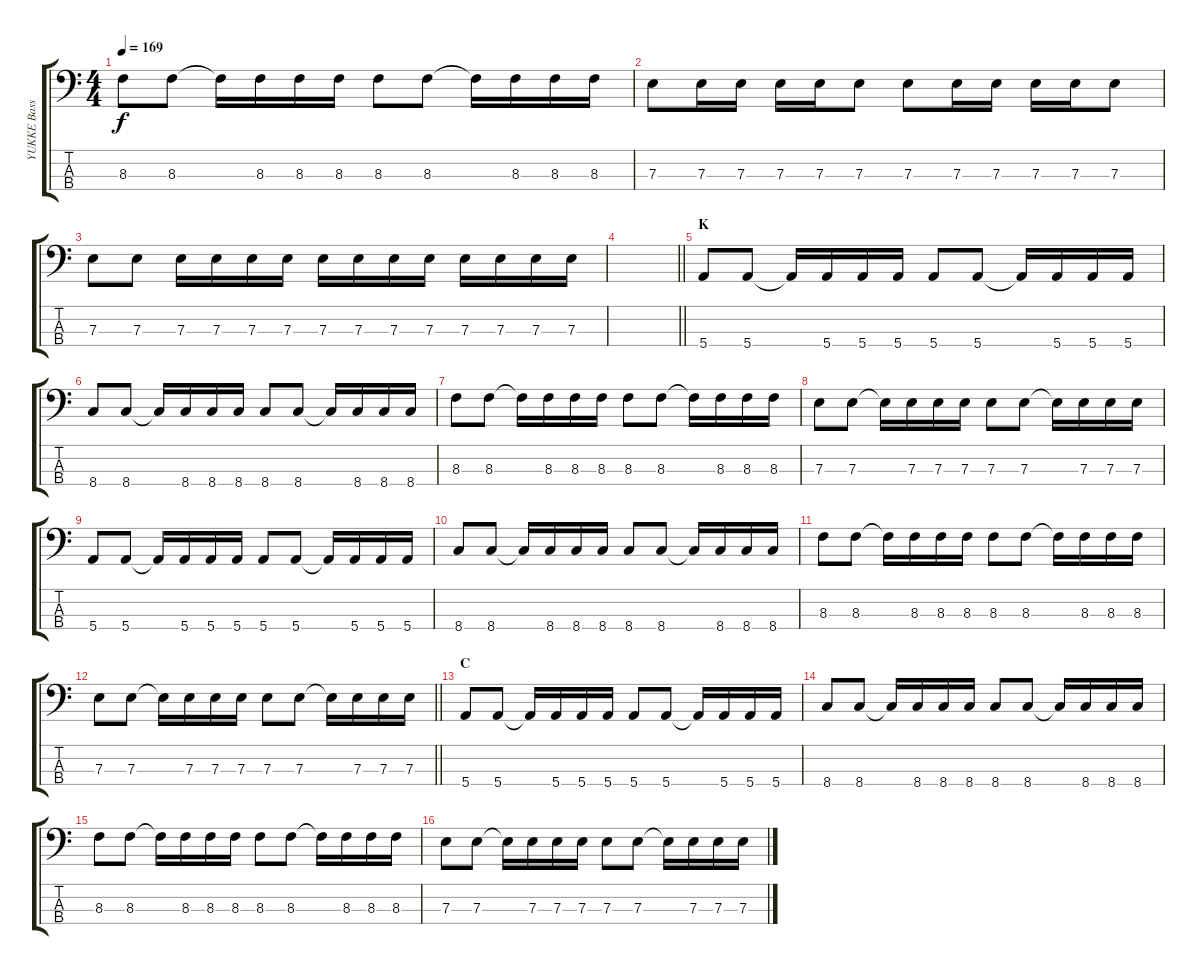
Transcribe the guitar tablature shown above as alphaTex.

\track ("YUKKE Bass" "YUKKE Bass") {instrument electricbassfinger}
\staff {score tabs}
\tuning (G2 D2 A1 E1) {hide}
\ts (4 4)
\tempo 169
\clef f4
\ks c
8.3.8{dy f} 8.3.8 8.3{t}.16 8.3.16 8.3.16 8.3.16 8.3.8 8.3.8 8.3{t}.16 8.3.16 8.3.16 8.3.16 |
7.3.8 7.3.16 7.3.16 7.3.16 7.3.16 7.3.8 7.3.8 7.3.16 7.3.16 7.3.16 7.3.16 7.3.8 |
7.3.8 7.3.8 7.3.16 7.3.16 7.3.16 7.3.16 7.3.16 7.3.16 7.3.16 7.3.16 7.3.16 7.3.16 7.3.16 7.3.16 |
\barLineRight lightlight
|
\section ("" "K")
5.4.8 5.4.8 5.4{t}.16 5.4.16 5.4.16 5.4.16 5.4.8 5.4.8 5.4{t}.16 5.4.16 5.4.16 5.4.16 |
8.4.8 8.4.8 8.4{t}.16 8.4.16 8.4.16 8.4.16 8.4.8 8.4.8 8.4{t}.16 8.4.16 8.4.16 8.4.16 |
8.3.8 8.3.8 8.3{t}.16 8.3.16 8.3.16 8.3.16 8.3.8 8.3.8 8.3{t}.16 8.3.16 8.3.16 8.3.16 |
7.3.8 7.3.8 7.3{t}.16 7.3.16 7.3.16 7.3.16 7.3.8 7.3.8 7.3{t}.16 7.3.16 7.3.16 7.3.16 |
5.4.8 5.4.8 5.4{t}.16 5.4.16 5.4.16 5.4.16 5.4.8 5.4.8 5.4{t}.16 5.4.16 5.4.16 5.4.16 |
8.4.8 8.4.8 8.4{t}.16 8.4.16 8.4.16 8.4.16 8.4.8 8.4.8 8.4{t}.16 8.4.16 8.4.16 8.4.16 |
8.3.8 8.3.8 8.3{t}.16 8.3.16 8.3.16 8.3.16 8.3.8 8.3.8 8.3{t}.16 8.3.16 8.3.16 8.3.16 |
\barLineRight lightlight
7.3.8 7.3.8 7.3{t}.16 7.3.16 7.3.16 7.3.16 7.3.8 7.3.8 7.3{t}.16 7.3.16 7.3.16 7.3.16 |
\section ("" "C")
5.4.8 5.4.8 5.4{t}.16 5.4.16 5.4.16 5.4.16 5.4.8 5.4.8 5.4{t}.16 5.4.16 5.4.16 5.4.16 |
8.4.8 8.4.8 8.4{t}.16 8.4.16 8.4.16 8.4.16 8.4.8 8.4.8 8.4{t}.16 8.4.16 8.4.16 8.4.16 |
8.3.8 8.3.8 8.3{t}.16 8.3.16 8.3.16 8.3.16 8.3.8 8.3.8 8.3{t}.16 8.3.16 8.3.16 8.3.16 |
7.3.8 7.3.8 7.3{t}.16 7.3.16 7.3.16 7.3.16 7.3.8 7.3.8 7.3{t}.16 7.3.16 7.3.16 7.3.16
